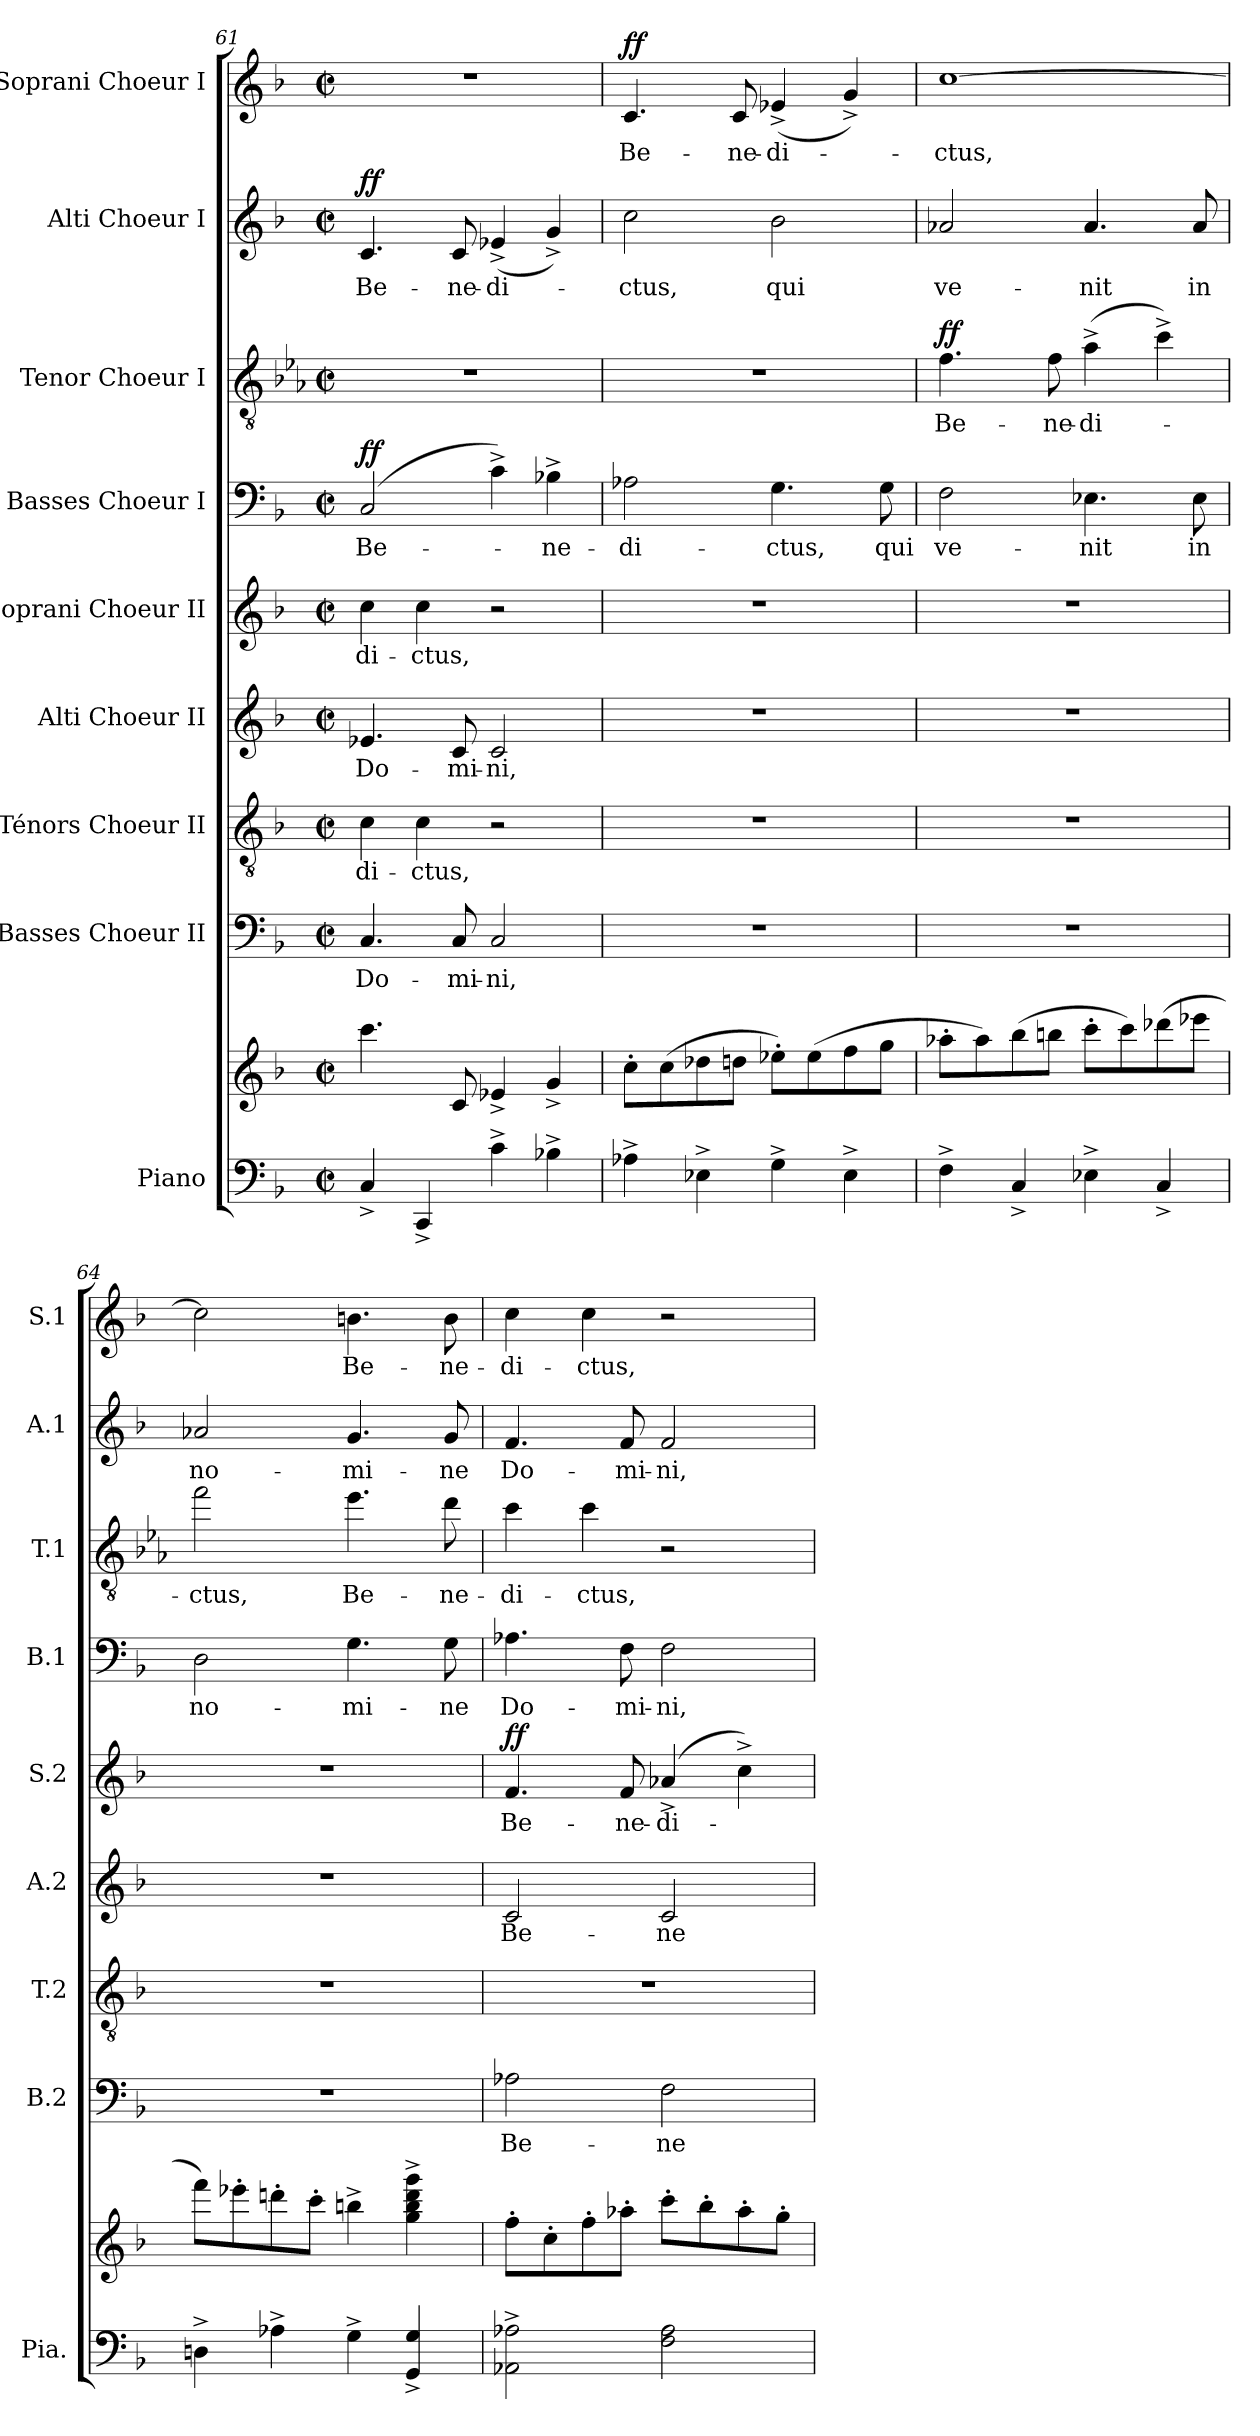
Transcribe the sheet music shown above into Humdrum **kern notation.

**kern	**kern	**kern	**text	**kern	**text	**kern	**text	**kern	**text	**dynam	**kern	**text	**dynam	**kern	**text	**dynam	**kern	**text	**dynam	**kern	**text	**dynam
*part9	*part9	*part8	*part8	*part7	*part7	*part6	*part6	*part5	*part5	*part5	*part4	*part4	*part4	*part3	*part3	*part3	*part2	*part2	*part2	*part1	*part1	*part1
*staff10	*staff9	*staff8	*staff8	*staff7	*staff7	*staff6	*staff6	*staff5	*staff5	*staff5	*staff4	*staff4	*staff4	*staff3	*staff3	*staff3	*staff2	*staff2	*staff2	*staff1	*staff1	*staff1
*I"Piano	*	*I"Basses Choeur II	*	*I"Ténors Choeur II	*	*I"Alti Choeur II	*	*I"Soprani Choeur II	*	*	*I"Basses Choeur I	*	*	*I"Tenor Choeur I	*	*	*I"Alti Choeur I	*	*	*I"Soprani Choeur I	*	*
*I'Pia.	*	*I'B.2	*	*I'T.2	*	*I'A.2	*	*I'S.2	*	*	*I'B.1	*	*	*I'T.1	*	*	*I'A.1	*	*	*I'S.1	*	*
*clefF4	*clefG2	*clefF4	*	*clefGv2	*	*clefG2	*	*clefG2	*	*	*clefF4	*	*	*clefGv2	*	*	*clefG2	*	*	*clefG2	*	*
*	*	*	*	*	*	*	*	*	*	*	*	*	*	*ITrd8c14	*	*	*	*	*	*	*	*
*k[b-]	*k[b-]	*k[b-]	*	*k[b-]	*	*k[b-]	*	*k[b-]	*	*	*k[b-]	*	*	*k[b-e-a-]	*	*	*k[b-]	*	*	*k[b-]	*	*
*M2/2	*M2/2	*M2/2	*	*M2/2	*	*M2/2	*	*M2/2	*	*	*M2/2	*	*	*M2/2	*	*	*M2/2	*	*	*M2/2	*	*
*met(c|)	*met(c|)	*met(c|)	*	*met(c|)	*	*met(c|)	*	*met(c|)	*	*	*met(c|)	*	*	*met(c|)	*	*	*met(c|)	*	*	*met(c|)	*	*
=61	=61	=61	=61	=61	=61	=61	=61	=61	=61	=61	=61	=61	=61	=61	=61	=61	=61	=61	=61	=61	=61	=61
!	!	!	!	!	!	!	!	!	!	!	!	!	!LO:DY:a	!	!	!	!	!	!LO:DY:a	!	!	!
4C^/	4.ccc\	4.C/	Do-	4ci\	-di-	4.e-X/	Do-	4cc\	-di-	.	(2C/	Be-	ff	1r	.	.	4.c/	Be-	ff	1r	.	.
4CC^/	.	.	.	4ci\	-ctus,	.	.	4cc\	-ctus,	.	.	.	.	.	.	.	.	.	.	.	.	.
.	8c/	8C/	-mi-	.	.	8c/	-mi-	.	.	.	.	.	.	.	.	.	8c/	-ne-	.	.	.	.
4c^\	4e-X^/	2C/	-ni,	2r	.	2c/	-ni,	2r	.	.	4c^\)	.	.	.	.	.	(4e-X^/	-di-	.	.	.	.
4B-X^\	4g^/	.	.	.	.	.	.	.	.	.	4B-X^\	-ne-	.	.	.	.	4g^/)	.	.	.	.	.
!!LO:PB:g=z
=62	=62	=62	=62	=62	=62	=62	=62	=62	=62	=62	=62	=62	=62	=62	=62	=62	=62	=62	=62	=62	=62	=62
!	!	!	!	!	!	!	!	!	!	!	!	!	!	!	!	!	!	!	!	!	!	!LO:DY:a
4A-X^\	8cc'\L	1r	.	1r	.	1r	.	1r	.	.	2A-X\	-di-	.	1r	.	.	2cc\	-ctus,	.	4.c/	Be-	ff
.	(8cc\	.	.	.	.	.	.	.	.	.	.	.	.	.	.	.	.	.	.	.	.	.
4E-X^\	8dd-X\	.	.	.	.	.	.	.	.	.	.	.	.	.	.	.	.	.	.	.	.	.
.	8ddn\J	.	.	.	.	.	.	.	.	.	.	.	.	.	.	.	.	.	.	8c/	-ne-	.
4G^\	8ee-X'\L)	.	.	.	.	.	.	.	.	.	4.G\	-ctus,	.	.	.	.	2b-\	qui	.	(4e-X^/	-di-	.
.	(8ee-\	.	.	.	.	.	.	.	.	.	.	.	.	.	.	.	.	.	.	.	.	.
4E-^\	8ff\	.	.	.	.	.	.	.	.	.	.	.	.	.	.	.	.	.	.	4g^/)	.	.
.	8gg\J	.	.	.	.	.	.	.	.	.	8G\	qui	.	.	.	.	.	.	.	.	.	.
=63	=63	=63	=63	=63	=63	=63	=63	=63	=63	=63	=63	=63	=63	=63	=63	=63	=63	=63	=63	=63	=63	=63
!	!	!	!	!	!	!	!	!	!	!	!	!	!	!	!	!LO:DY:a	!	!	!	!	!	!
4F^\	8aa-X'\L	1r	.	1r	.	1r	.	1r	.	.	2F\	ve-	.	4.Fi\	Be-	ff	2a-X/	ve-	.	[1cc	-ctus,	.
.	8aa-\)	.	.	.	.	.	.	.	.	.	.	.	.	.	.	.	.	.	.	.	.	.
4C^/	(8bb-\	.	.	.	.	.	.	.	.	.	.	.	.	.	.	.	.	.	.	.	.	.
.	8bbn\J	.	.	.	.	.	.	.	.	.	.	.	.	8Fi\	-ne-	.	.	.	.	.	.	.
4E-X^\	8ccc'\L	.	.	.	.	.	.	.	.	.	4.E-X\	-nit	.	(4A-^i\	-di-	.	4.a-/	-nit	.	.	.	.
.	8ccc\)	.	.	.	.	.	.	.	.	.	.	.	.	.	.	.	.	.	.	.	.	.
4C^/	(8ddd-X\	.	.	.	.	.	.	.	.	.	.	.	.	4c^i\)	.	.	.	.	.	.	.	.
.	8eee-X\J	.	.	.	.	.	.	.	.	.	8E-\	in	.	.	.	.	8a-/	in	.	.	.	.
=64	=64	=64	=64	=64	=64	=64	=64	=64	=64	=64	=64	=64	=64	=64	=64	=64	=64	=64	=64	=64	=64	=64
4Dn^\	8fff\L)	1r	.	1r	.	1r	.	1r	.	.	2D\	no-	.	2fi\	-ctus,	.	2a-X/	no-	.	2cc\]	.	.
.	8eee-X'\	.	.	.	.	.	.	.	.	.	.	.	.	.	.	.	.	.	.	.	.	.
4A-X^\	8dddn'\	.	.	.	.	.	.	.	.	.	.	.	.	.	.	.	.	.	.	.	.	.
.	8ccc'\J	.	.	.	.	.	.	.	.	.	.	.	.	.	.	.	.	.	.	.	.	.
4G^\	4bbn^\	.	.	.	.	.	.	.	.	.	4.G\	-mi-	.	4.e-i\	Be-	.	4.g/	-mi-	.	4.bn\	Be-	.
4GG/^ 4G/^	4gg\^ 4bb\^ 4ddd\^ 4ggg\^	.	.	.	.	.	.	.	.	.	.	.	.	.	.	.	.	.	.	.	.	.
.	.	.	.	.	.	.	.	.	.	.	8G\	-ne	.	8di\	-ne-	.	8g/	-ne	.	8b\	-ne-	.
=65	=65	=65	=65	=65	=65	=65	=65	=65	=65	=65	=65	=65	=65	=65	=65	=65	=65	=65	=65	=65	=65	=65
!	!	!	!	!	!	!	!	!	!	!LO:DY:a	!	!	!	!	!	!	!	!	!	!	!	!
2AA-X\^ 2A-X\^	8ff'\L	2A-X\	Be-	1r	.	2c/	Be-	4.f/	Be-	ff	4.A-X\	Do-	.	4ci\	-di-	.	4.f/	Do-	.	4cc\	-di-	.
.	8cc'\	.	.	.	.	.	.	.	.	.	.	.	.	.	.	.	.	.	.	.	.	.
.	8ff'\	.	.	.	.	.	.	.	.	.	.	.	.	4ci\	-ctus,	.	.	.	.	4cc\	-ctus,	.
.	8aa-X'\J	.	.	.	.	.	.	8f/	-ne-	.	8F\	-mi-	.	.	.	.	8f/	-mi-	.	.	.	.
2F\ 2A-\	8ccc'\L	2F\	-ne-	.	.	2c/	-ne-	(4a-X^/	-di-	.	2F\	-ni,	.	2r	.	.	2f/	-ni,	.	2r	.	.
.	8bb-'\	.	.	.	.	.	.	.	.	.	.	.	.	.	.	.	.	.	.	.	.	.
.	8aa-'\	.	.	.	.	.	.	4cc^\)	.	.	.	.	.	.	.	.	.	.	.	.	.	.
.	8gg'\J	.	.	.	.	.	.	.	.	.	.	.	.	.	.	.	.	.	.	.	.	.
=	=	=	=	=	=	=	=	=	=	=	=	=	=	=	=	=	=	=	=	=	=	=
*-	*-	*-	*-	*-	*-	*-	*-	*-	*-	*-	*-	*-	*-	*-	*-	*-	*-	*-	*-	*-	*-	*-
